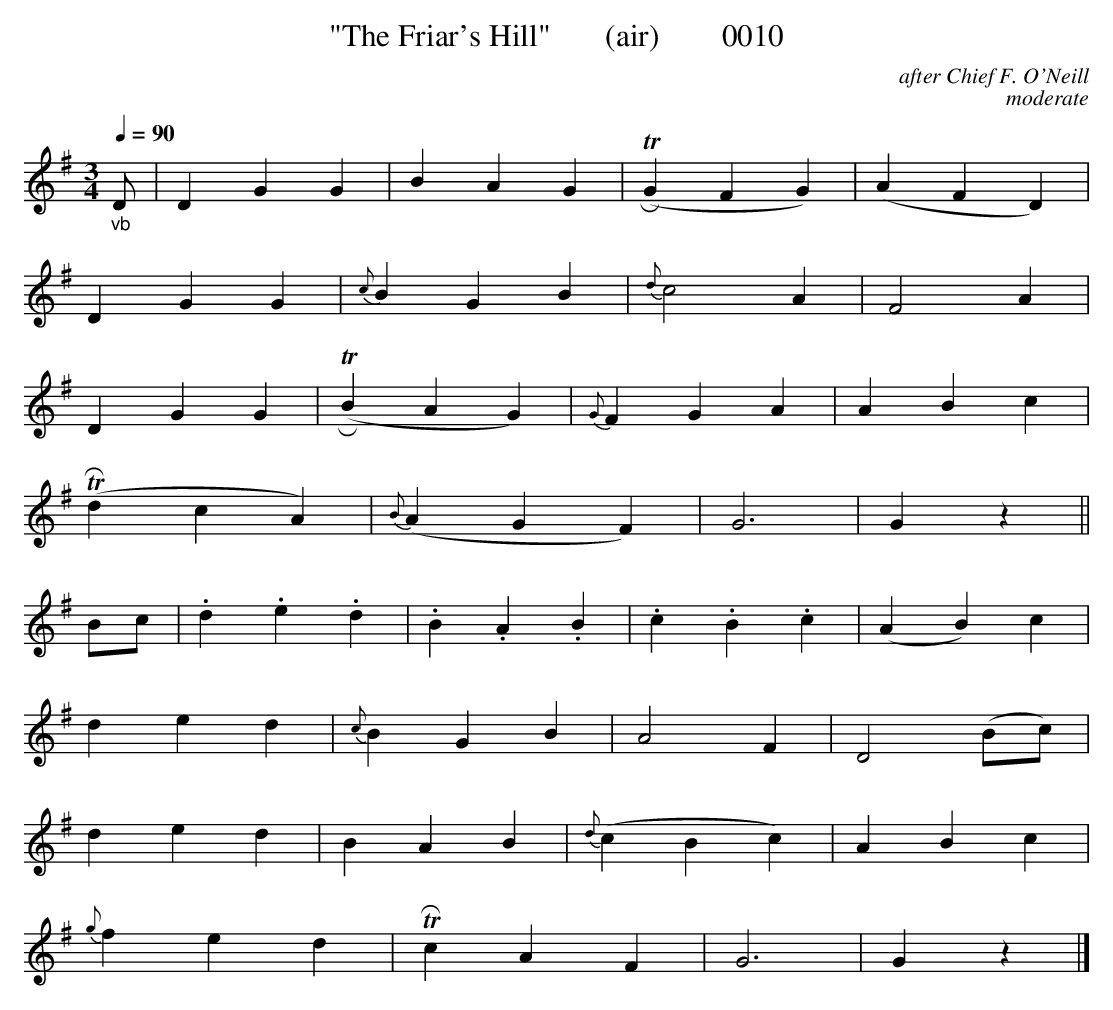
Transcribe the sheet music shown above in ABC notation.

X:1
T: "The Friar's Hill"       (air)        0010
C:after Chief F. O'Neill
C:moderate
Q:1/4=90
M:3/4
L:1/8
K:G
"_vb"D|D2G2G2|B2A2G2|(TRG2F2G2)|(A2F2D2)|
D2G2G2|{c}B2 G2B2|{d}c4 A2|F4A2|
D2G2G2|(TRB2A2G2)|{G}F2 G2A2|A2B2c2|
(TRd2c2A2)|{B}(A2G2F2)|G6|G2z2||
Bc|.d2.e2.d2|.B2.A2.B2|.c2.B2.c2|(A2B2)c2|
d2e2d2|{c}B2 G2B2|A4F2|D4(Bc)|
d2e2d2|B2A2B2|{d}(c2B2c2)|A2B2c2|
{g}f2 e2d2|TRc2A2F2|G6|G2z2|]
